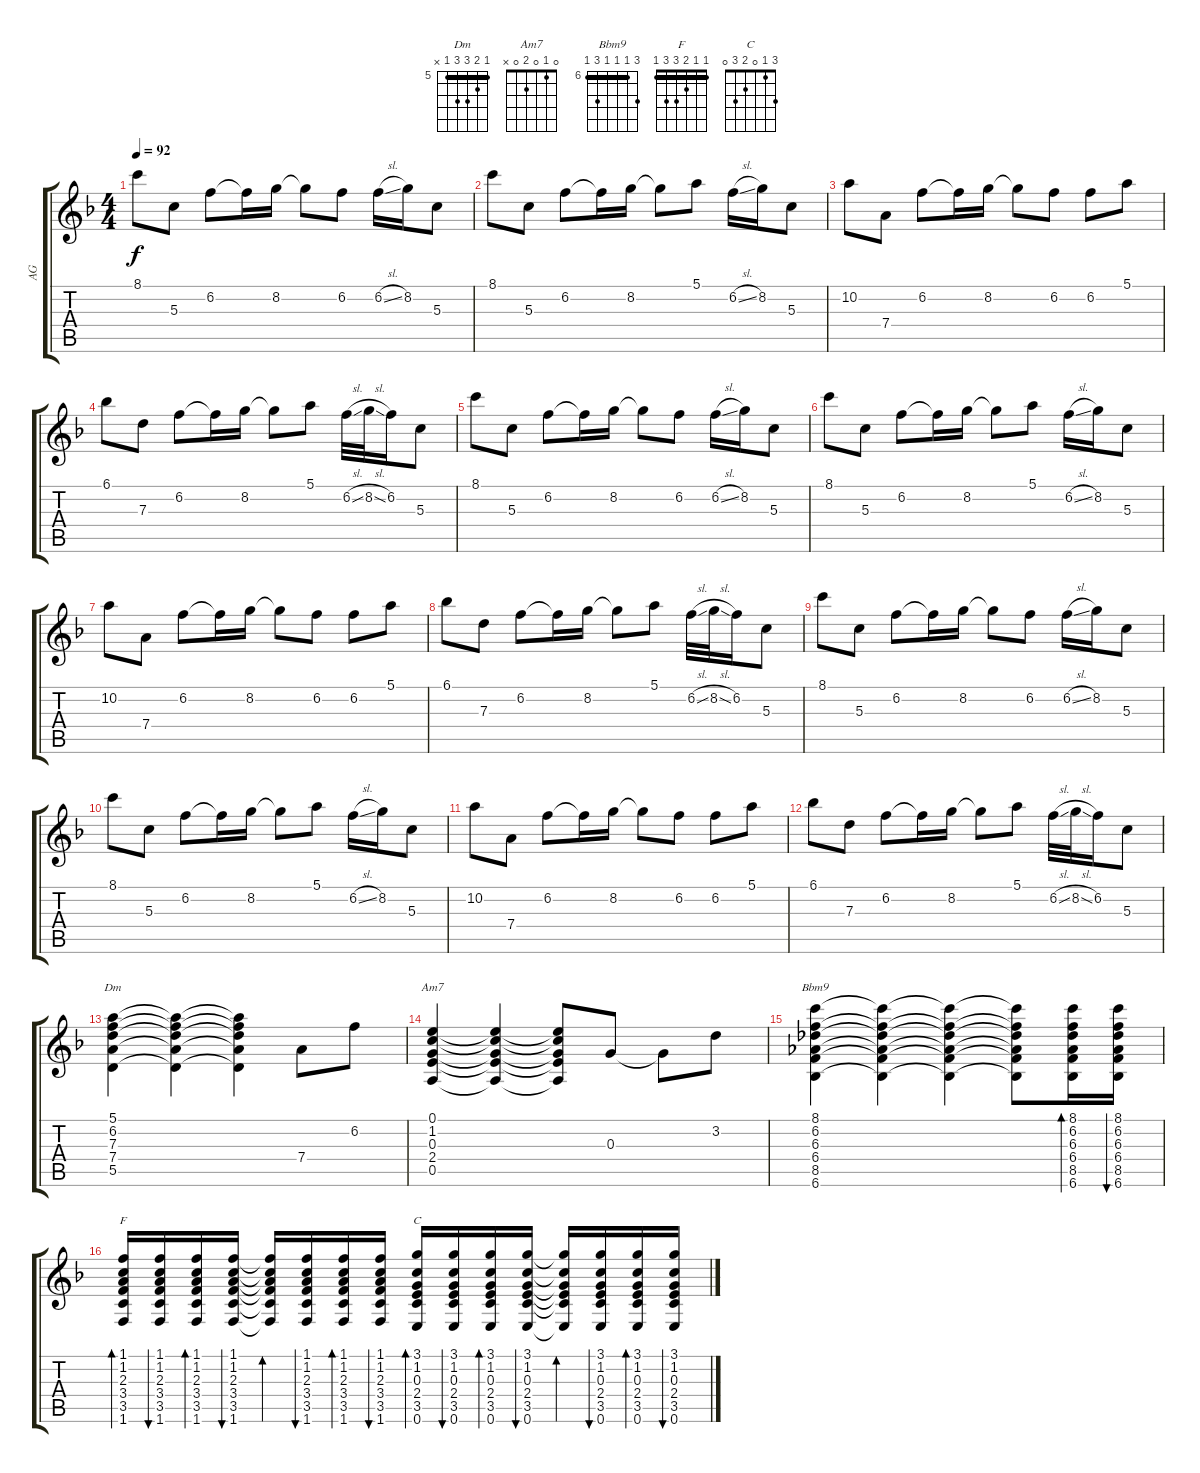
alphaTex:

\track ("AG" "AG") {instrument acousticguitarsteel}
\staff {score tabs}
\tuning (E4 B3 G3 D3 A2 E2) {hide}
\chord ("Dm" 5 6 7 7 5 x) {firstfret 5 barre 5}
\chord ("Am7" 0 1 0 2 0 x)
\chord ("Bbm9" 8 6 6 6 8 6) {firstfret 6 barre 6}
\chord ("F" 1 1 2 3 3 1) {barre 1}
\chord ("C" 3 1 0 2 3 0)
\ts (4 4)
\tempo 92
\clef g2
\ks f
8.1.8{dy f instrument acousticguitarsteel} 5.3.8 6.2.8 6.2{t}.16 8.2.16 8.2{t}.8 6.2.8 6.2{sl}.16 8.2.16 5.3.8 |
8.1.8 5.3.8 6.2.8 6.2{t}.16 8.2.16 8.2{t}.8 5.1.8 6.2{sl}.16 8.2.16 5.3.8 |
10.2.8 7.4.8 6.2.8 6.2{t}.16 8.2.16 8.2{t}.8 6.2.8 6.2.8 5.1.8 |
6.1.8 7.3.8 6.2.8 6.2{t}.16 8.2.16 8.2{t}.8 5.1.8 6.2{sl}.32 8.2{sl}.32 6.2.16 5.3.8 |
8.1.8 5.3.8 6.2.8 6.2{t}.16 8.2.16 8.2{t}.8 6.2.8 6.2{sl}.16 8.2.16 5.3.8 |
8.1.8 5.3.8 6.2.8 6.2{t}.16 8.2.16 8.2{t}.8 5.1.8 6.2{sl}.16 8.2.16 5.3.8 |
10.2.8 7.4.8 6.2.8 6.2{t}.16 8.2.16 8.2{t}.8 6.2.8 6.2.8 5.1.8 |
6.1.8 7.3.8 6.2.8 6.2{t}.16 8.2.16 8.2{t}.8 5.1.8 6.2{sl}.32 8.2{sl}.32 6.2.16 5.3.8 |
8.1.8 5.3.8 6.2.8 6.2{t}.16 8.2.16 8.2{t}.8 6.2.8 6.2{sl}.16 8.2.16 5.3.8 |
8.1.8 5.3.8 6.2.8 6.2{t}.16 8.2.16 8.2{t}.8 5.1.8 6.2{sl}.16 8.2.16 5.3.8 |
10.2.8 7.4.8 6.2.8 6.2{t}.16 8.2.16 8.2{t}.8 6.2.8 6.2.8 5.1.8 |
6.1.8 7.3.8 6.2.8 6.2{t}.16 8.2.16 8.2{t}.8 5.1.8 6.2{sl}.32 8.2{sl}.32 6.2.16 5.3.8 |
(5.1 6.2 7.3 7.4 5.5).4{ch "Dm"} (5.1{t} 6.2{t} 7.3{t} 7.4{t} 5.5{t}).4 (5.1{t} 6.2{t} 7.3{t} 7.4{t} 5.5{t}).4 7.4.8 6.2.8 |
(0.1 1.2 0.3 2.4 0.5).4{ch "Am7"} (0.1{t} 1.2{t} 0.3{t} 2.4{t} 0.5{t}).4 (0.1{t} 1.2{t} 0.3{t} 2.4{t} 0.5{t}).8 0.3.8 0.3{t}.8 3.2.8 |
(8.1 6.2 6.3 6.4 8.5 6.6).4{ch "Bbm9"} (8.1{t} 6.2{t} 6.3{t} 6.4{t} 8.5{t} 6.6{t}).4 (8.1{t} 6.2{t} 6.3{t} 6.4{t} 8.5{t} 6.6{t}).4 (8.1{t} 6.2{t} 6.3{t} 6.4{t} 8.5{t} 6.6{t}).8 (8.1 6.2 6.3 6.4 8.5 6.6).16{bd 60} (8.1 6.2 6.3 6.4 8.5 6.6).16{bu 60} |
(1.1 1.2 2.3 3.4 3.5 1.6).16{bd 60 ch "F"} (1.1 1.2 2.3 3.4 3.5 1.6).16{bu 60} (1.1 1.2 2.3 3.4 3.5 1.6).16{bd 60} (1.1 1.2 2.3 3.4 3.5 1.6).16{bu 60} (1.1{t} 1.2{t} 2.3{t} 3.4{t} 3.5{t} 1.6{t}).16{bd 60} (1.1 1.2 2.3 3.4 3.5 1.6).16{bu 60} (1.1 1.2 2.3 3.4 3.5 1.6).16{bd 60} (1.1 1.2 2.3 3.4 3.5 1.6).16{bu 60} (3.1 1.2 0.3 2.4 3.5 0.6).16{bd 60 ch "C"} (3.1 1.2 0.3 2.4 3.5 0.6).16{bu 60} (3.1 1.2 0.3 2.4 3.5 0.6).16{bd 60} (3.1 1.2 0.3 2.4 3.5 0.6).16{bu 60} (3.1{t} 1.2{t} 0.3{t} 2.4{t} 3.5{t} 0.6{t}).16{bd 60} (3.1 1.2 0.3 2.4 3.5 0.6).16{bu 60} (3.1 1.2 0.3 2.4 3.5 0.6).16{bd 60} (3.1 1.2 0.3 2.4 3.5 0.6).16{bu 60}
